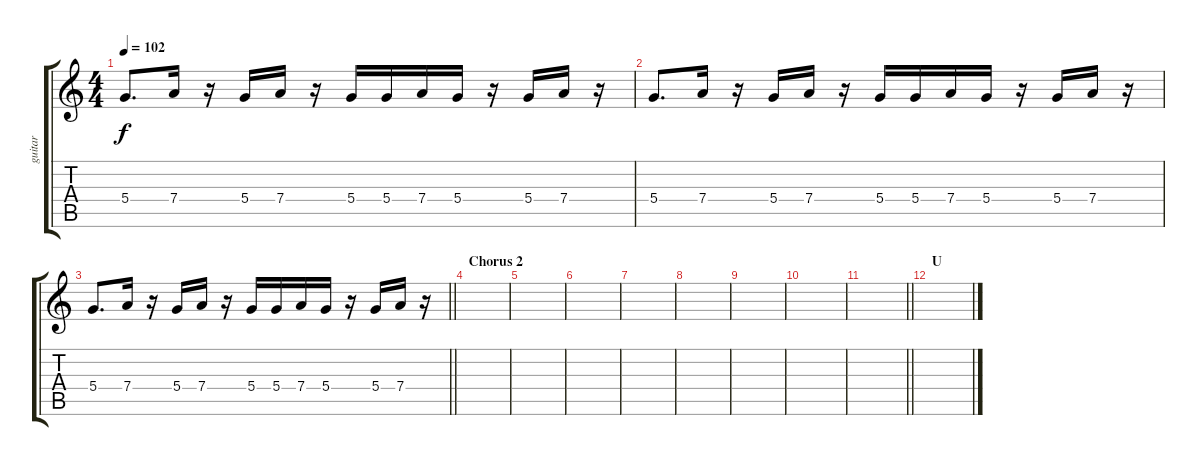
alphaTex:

\track ("guitar" "guitar") {instrument electricguitarclean}
\staff {score tabs}
\tuning (E4 B3 G3 D3 A2 E2) {hide}
\ts (4 4)
\tempo 102
\clef g2
\ks c
5.4.8{d dy f} 7.4.16 r.16 5.4.16 7.4.16 r.16 5.4.16 5.4.16 7.4.16 5.4.16 r.16 5.4.16 7.4.16 r.16 |
5.4.8{d} 7.4.16 r.16 5.4.16 7.4.16 r.16 5.4.16 5.4.16 7.4.16 5.4.16 r.16 5.4.16 7.4.16 r.16 |
\barLineRight lightlight
5.4.8{d} 7.4.16 r.16 5.4.16 7.4.16 r.16 5.4.16 5.4.16 7.4.16 5.4.16 r.16 5.4.16 7.4.16 r.16 |
\section ("" "Chorus 2")
|
|
|
|
|
|
|
\barLineRight lightlight
|
\section ("" "U")
